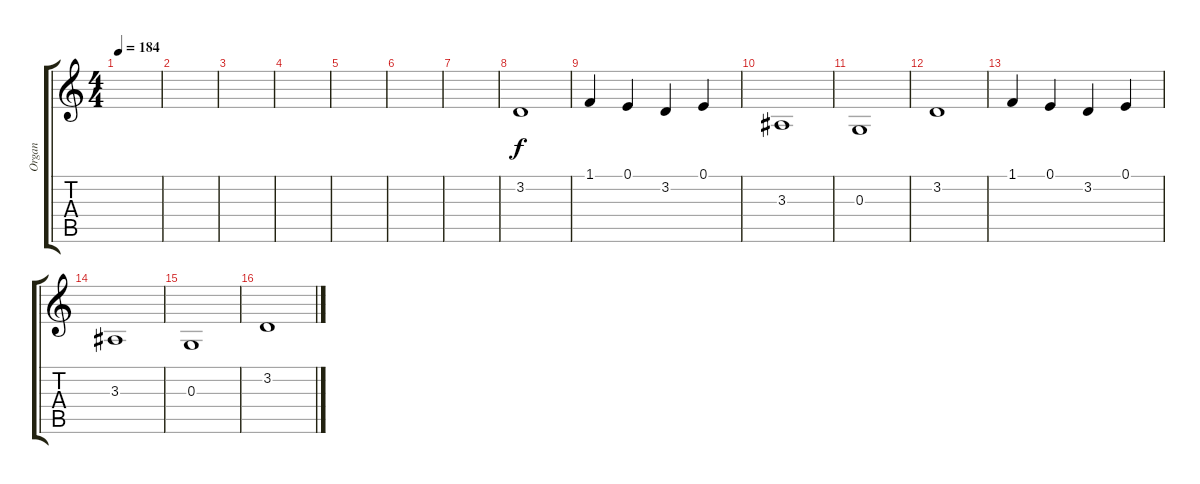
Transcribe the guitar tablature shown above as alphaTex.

\track ("Organ" "Organ") {instrument choiraahs}
\staff {score tabs}
\tuning (E4 B3 G3 D3 A2 E2) {hide}
\ts (4 4)
\tempo 184
\clef g2
\ks c
|
|
|
|
|
|
|
3.2.1 |
1.1.4 0.1.4 3.2.4 0.1.4 |
3.3.1 |
0.3.1 |
3.2.1 |
1.1.4 0.1.4 3.2.4 0.1.4 |
3.3.1 |
0.3.1 |
3.2.1
